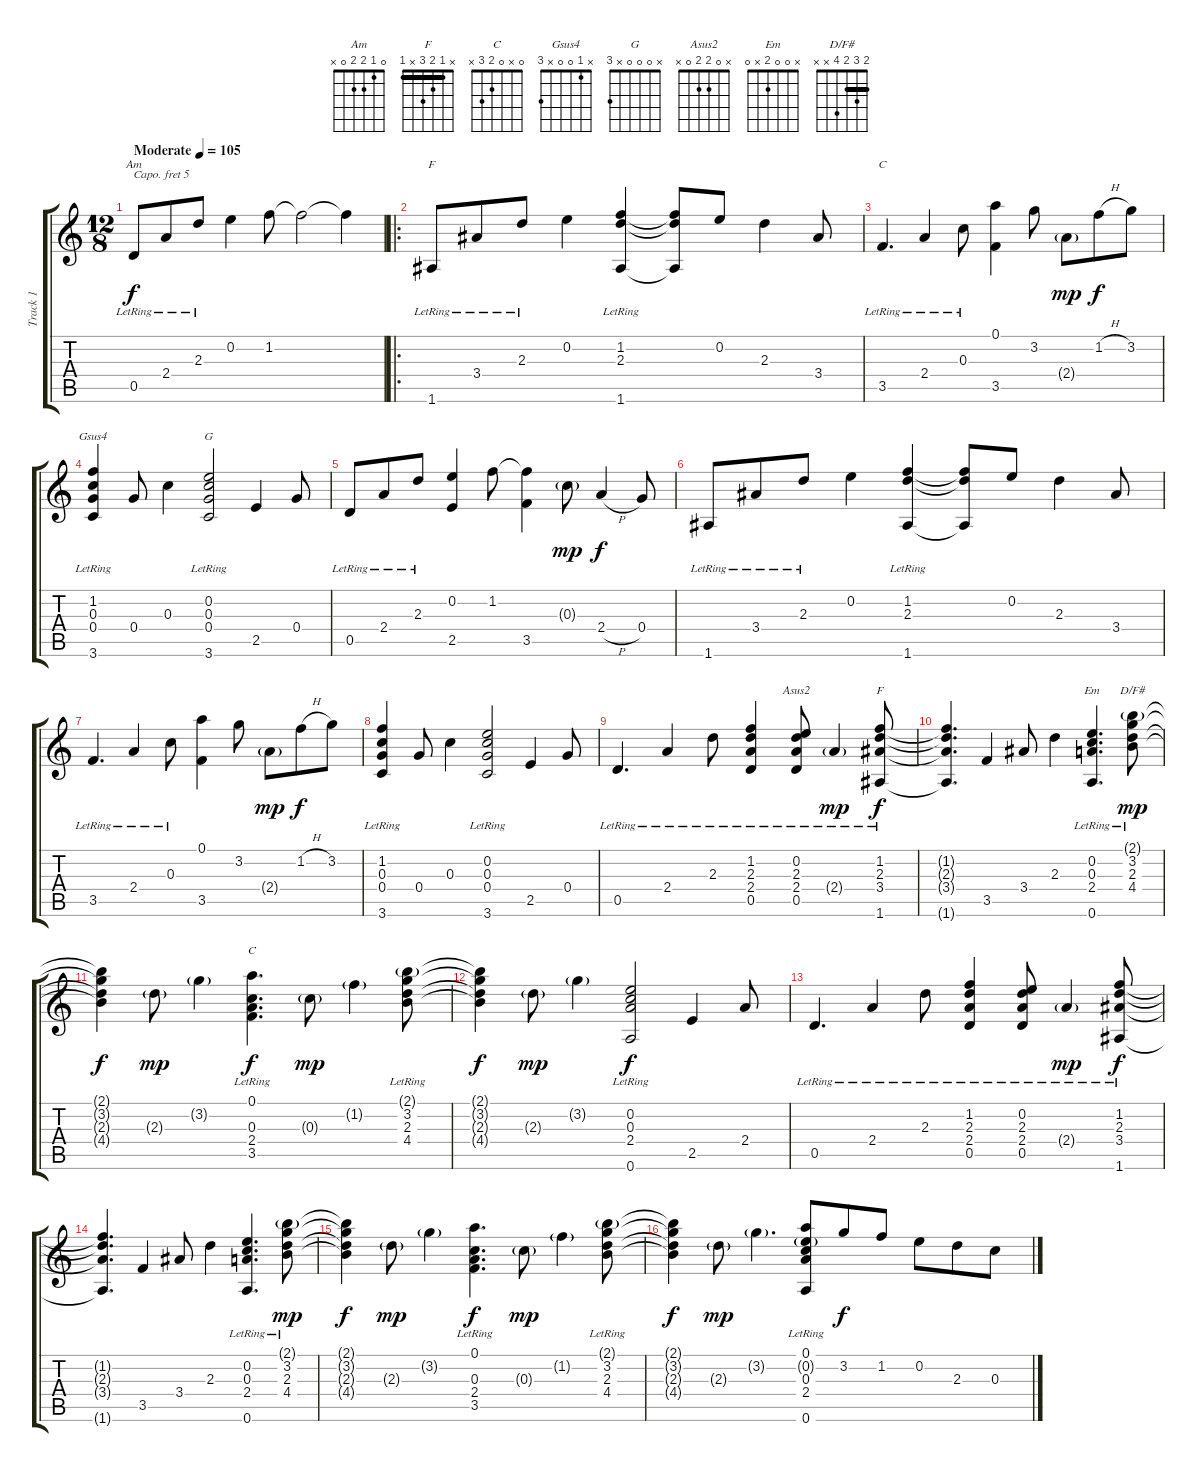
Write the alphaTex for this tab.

\track ("Track 1" "Track 1") {instrument electricguitarjazz}
\staff {score tabs}
\capo 5
\tuning (E4 B3 G3 D3 A2 E2) {hide}
\chord ("Am" 0 1 2 2 0 x)
\chord ("F" 1 1 2 3 0 1) {barre 1}
\chord ("C" 0 1 0 2 3 x)
\chord ("Gsus4" x 1 0 0 x 3)
\chord ("G" x 0 0 0 x 3)
\chord ("Asus2" x 0 2 2 0 x)
\chord ("F" x 1 2 3 x 1) {barre 1}
\chord ("Em" x 0 0 2 x 0)
\chord ("D/F#" 2 3 2 4 x x) {barre 2}
\chord ("C" 0 x 0 2 3 x)
\ts (12 8)
\tempo (105 "Moderate")
\clef g2
\ks c
0.5{lr}.8{ch "Am" dy f instrument electricguitarjazz} 2.4{lr}.8 2.3{lr}.8 0.2.4 1.2.8 1.2{t}.2 1.2{t}.4 |
\ro
1.6{lr}.8{ch "F"} 3.4{lr}.8 2.3{lr}.8 0.2.4 (1.2{lr} 2.3{lr} 1.6{lr}).4 (1.2{t} 2.3{t} 1.6{t}).8 0.2.8 2.3.4 3.4.8 |
3.5{lr}.4{d ch "C"} 2.4{lr}.4 0.3{lr}.8 (0.1 3.5).4 3.2.8 2.4{g}.8{dy mp} 1.2{h}.8{dy f} 3.2.8 |
(1.2{lr} 0.3{lr} 0.4{lr} 3.6{lr}).4{ch "Gsus4"} 0.4.8 0.3.4 (0.2{lr} 0.3{lr} 0.4{lr} 3.6{lr}).2{ch "G"} 2.5.4 0.4.8 |
0.5{lr}.8 2.4{lr}.8 2.3{lr}.8 (0.2 2.5).4 1.2.8 (1.2{t} 3.5).4 0.3{g}.8{dy mp} 2.4{h}.4{dy f} 0.4.8 |
1.6{lr}.8 3.4{lr}.8 2.3{lr}.8 0.2.4 (1.2{lr} 2.3{lr} 1.6{lr}).4 (1.2{t} 2.3{t} 1.6{t}).8 0.2.8 2.3.4 3.4.8 |
3.5{lr}.4{d} 2.4{lr}.4 0.3{lr}.8 (0.1 3.5).4 3.2.8 2.4{g}.8{dy mp} 1.2{h}.8{dy f} 3.2.8 |
(1.2{lr} 0.3{lr} 0.4{lr} 3.6{lr}).4 0.4.8 0.3.4 (0.2{lr} 0.3{lr} 0.4{lr} 3.6{lr}).2 2.5.4 0.4.8 |
0.5{lr}.4{d} 2.4{lr}.4 2.3{lr}.8 (1.2{lr} 2.3{lr} 2.4{lr} 0.5{lr}).4 (0.2{lr} 2.3{lr} 2.4{lr} 0.5{lr}).8{ch "Asus2"} 2.4{g lr}.4{dy mp} (1.2{lr} 2.3{lr} 3.4{lr} 1.6{lr}).8{ch "F" dy f} |
(1.2{t} 2.3{t} 3.4{t} 1.6{t}).4{d} 3.5.4 3.4.8 2.3.4 (0.2{lr} 0.3 2.4 0.6).4{d ch "Em"} (2.1{g lr} 3.2{lr} 2.3{lr} 4.4{lr}).8{ch "D/F#" dy mp} |
(2.1{t} 3.2{t} 2.3{t} 4.4{t}).4{dy f} 2.3{g}.8{dy mp} 3.2{g}.4 (0.1{lr} 0.3{lr} 2.4{lr} 3.5{lr}).4{d ch "C" dy f} 0.3{g}.8{dy mp} 1.2{g}.4 (2.1{g lr} 3.2{lr} 2.3{lr} 4.4{lr}).8 |
(2.1{t} 3.2{t} 2.3{t} 4.4{t}).4{dy f} 2.3{g}.8{dy mp} 3.2{g}.4 (0.2{lr} 0.3{lr} 2.4{lr} 0.6{lr}).2{dy f} 2.5.4 2.4.8 |
0.5{lr}.4{d} 2.4{lr}.4 2.3{lr}.8 (1.2{lr} 2.3{lr} 2.4{lr} 0.5{lr}).4 (0.2{lr} 2.3{lr} 2.4{lr} 0.5{lr}).8 2.4{g lr}.4{dy mp} (1.2{lr} 2.3{lr} 3.4{lr} 1.6{lr}).8{dy f} |
(1.2{t} 2.3{t} 3.4{t} 1.6{t}).4{d} 3.5.4 3.4.8 2.3.4 (0.2{lr} 0.3 2.4 0.6).4{d} (2.1{g lr} 3.2{lr} 2.3{lr} 4.4{lr}).8{dy mp} |
(2.1{t} 3.2{t} 2.3{t} 4.4{t}).4{dy f} 2.3{g}.8{dy mp} 3.2{g}.4 (0.1{lr} 0.3{lr} 2.4{lr} 3.5{lr}).4{d dy f} 0.3{g}.8{dy mp} 1.2{g}.4 (2.1{g lr} 3.2{lr} 2.3{lr} 4.4{lr}).8 |
(2.1{t} 3.2{t} 2.3{t} 4.4{t}).4{dy f} 2.3{g}.8{dy mp} 3.2{g}.4{d} (0.1 0.2{g lr} 0.3{lr} 2.4{lr} 0.6{lr}).8 3.2.8{dy f} 1.2.8 0.2.8 2.3.8 0.3.8
